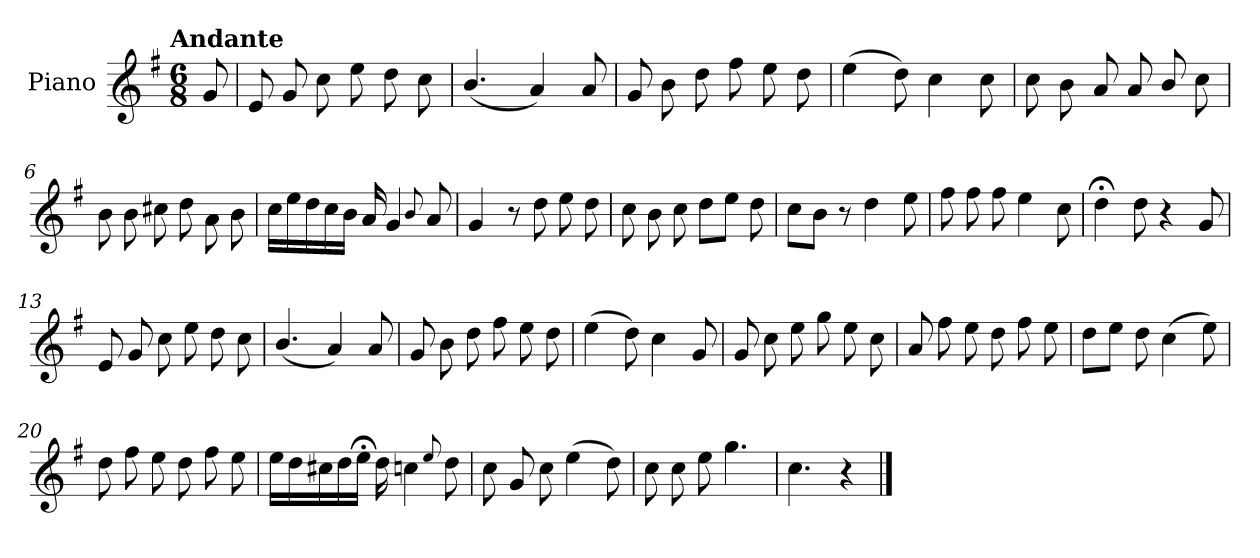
**kern
*part1
*staff1
*I"Piano
*I'Pno.
*clefG2
*k[f#]
!!LO:TX:omd:t=Andante
*M6/8
*MM92
=
8g/
=1
8e/
8g/
8cc\
8ee\
8dd\
8cc\
=2
(<4.b/
4a/)
8a/
=3
8g/
8b\
8dd\
8ff#\
8ee\
8dd\
!!LO:LB:g=z
=4
(>4ee\
8dd\)
4cc\
8cc\
=5
8cc\
8b\
8a/
8a/
8b/
8cc\
=6
8b\
8b\
8cc#X\
8dd\
8a\
8b\
=7
16cc\LL
16ee\
16dd\
16cc\
16b\JJ
16a/
4g/
8qqb/
8a/
!!LO:LB:g=z
=8
4g/
8r
8dd\
8ee\
8dd\
=9
8cc\
8b\
8cc\
8dd\L
8ee\J
8dd\
=10
8cc\L
8b\J
8r
4dd\
8ee\
=11
8ff#\
8ff#\
8ff#\
4ee\
8cc\
=12
4dd;<\
8dd\
4r
8g/
!!LO:LB:g=z
=13
8e/
8g/
8cc\
8ee\
8dd\
8cc\
=14
(<4.b/
4a/)
8a/
=15
8g/
8b\
8dd\
8ff#\
8ee\
8dd\
=16
(>4ee\
8dd\)
4cc\
8g/
!!LO:LB:g=z
=17
8g/
8cc\
8ee\
8gg\
8ee\
8cc\
=18
8a/
8ff#\
8ee\
8dd\
8ff#\
8ee\
=19
8dd\L
8ee\J
8dd\
(>4cc\
8ee\)
=20
8dd\
8ff#\
8ee\
8dd\
8ff#\
8ee\
!!LO:LB:g=z
=21
16ee\LL
16dd\
16cc#X\
16dd\
16ee;<\JJ
16dd\
4ccn\
8qqee/
8dd\
=22
8cc\
8g/
8cc\
(>4ee\
8dd\)
=23
8cc\
8cc\
8ee\
4.gg\
=24
4.cc\
4r
==
*-
